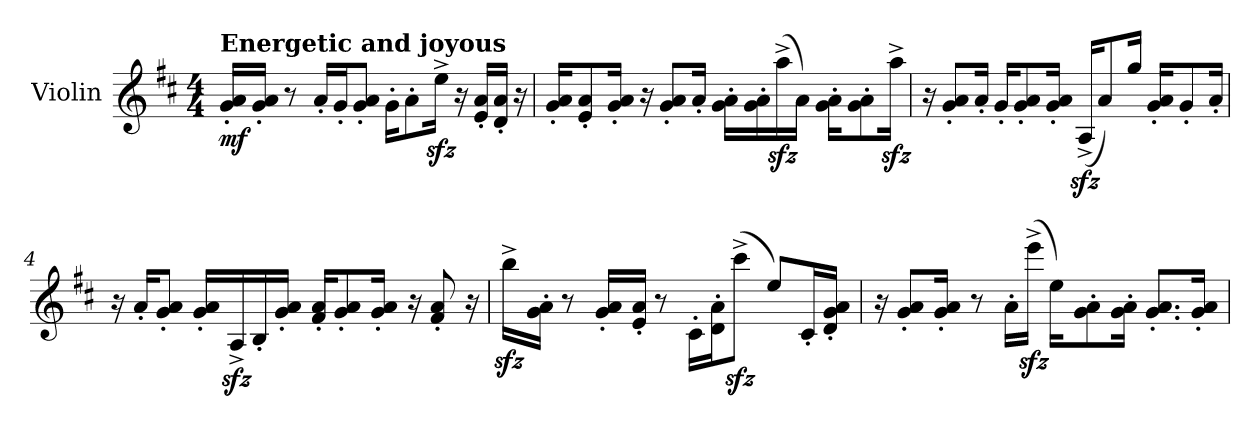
**kern	**dynam
*part1	*part1
*staff1	*staff1
*I"Violin	*
*I'Vln.	*
*clefG2	*
*k[f#c#]	*
*M4/4	*
*MM97	*
=1	=1
!LO:TX:a:B:t=Energetic and joyous	!
!	!LO:DY:b
16g/' 16a/'LL	mf
16g/' 16a/'JJ	.
8r	.
16a'/LL	.
16g'/J	.
8g/' 8a/'J	.
16g'\KL	.
8a'\	.
16eezz<^\Jk	.
16r	.
16e/' 16a/'LL	.
16d/' 16a/'JJ	.
16r	.
=2	=2
16g/' 16a/'KL	.
8e/' 8a/'	.
16g/' 16a/'Jk	.
16r	.
8g/' 8a/'L	.
16a'/Jk	.
16g\' 16a\'LL	.
16g\' 16a\'	.
(16aazz<^\	.
16a\JJ)	.
16g\' 16a\'KL	.
8g\' 8a\'	.
16aazz<^\Jk	.
!!LO:LB:g=z
=3	=3
16r	.
8g/' 8a/'L	.
16a'/Jk	.
16g'/KL	.
8g/' 8a/'	.
16g/' 16a/'Jk	.
(16Azz<^/KL	.
8a/)	.
16gg/Jk	.
16g/' 16a/'KL	.
8g'/	.
16a'/Jk	.
=4	=4
16r	.
16a'/KL	.
8g/' 8a/'J	.
16g/' 16a/'LL	.
16Azz<^/	.
16B'/	.
16g/' 16a/'JJ	.
16f#/' 16a/'KL	.
8g/' 8a/'	.
16g/' 16a/'Jk	.
16r	.
8f#/' 8a/'	.
16r	.
=5	=5
16bbzz<^\LL	.
16g\' 16a\'JJ	.
8r	.
16g/' 16a/'LL	.
16e/' 16a/'JJ	.
8r	.
16c#'\LL	.
16d\' 16a\'J	.
(8ccc#zz<^\J	.
8ee/L)	.
16c#'/L	.
16d/' 16g/' 16a/'JJ	.
!!LO:LB:g=z
=6	=6
16r	.
8g/' 8a/'L	.
16g/' 16a/'Jk	.
8r	.
16a'\LL	.
(16eeezz<^\JJ	.
16ee\KL)	.
8g\' 8a\'	.
16g\' 16a\'Jk	.
8.g/' 8.a/'L	.
16g/' 16a/'Jk	.
=	=
*-	*-
